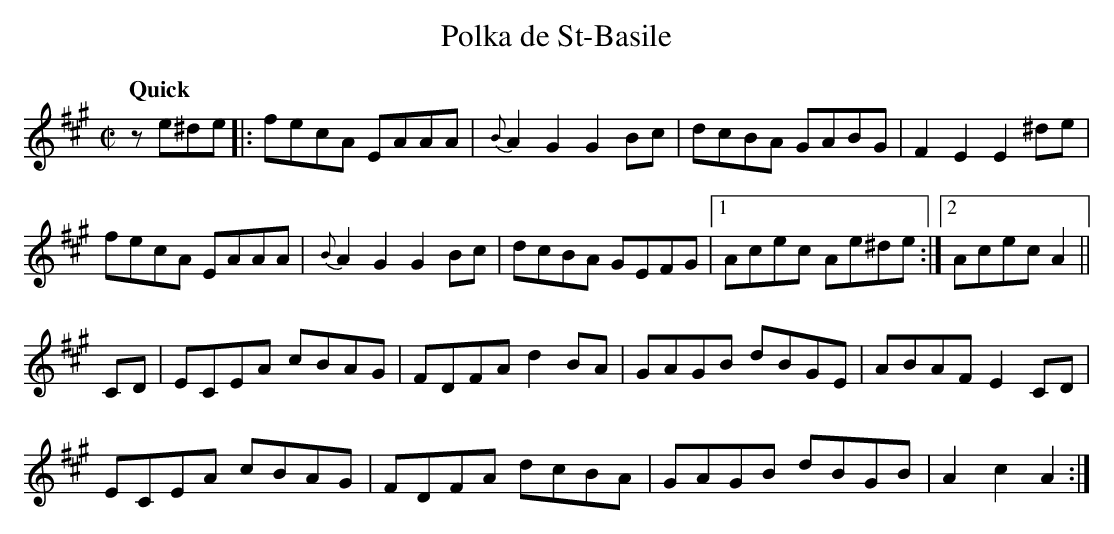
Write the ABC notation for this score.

X:1
T:Polka de St-Basile
M:C|
L:1/8
Q:"Quick"
K:A
ze^de|: fecA EAAA |{B}A2 G2G2Bc|dcBA GABG|F2E2E2^de|
fecA EAAA|{B}A2G2G2Bc|dcBA GEFG|1Acec Ae^de:|2Acec A2||
CD|ECEA cBAG|FDFA d2BA|GAGB dBGE  |ABAF E2CD|
ECEA cBAG|FDFA dcBA| GAGB dBGB   |A2c2A2:|
